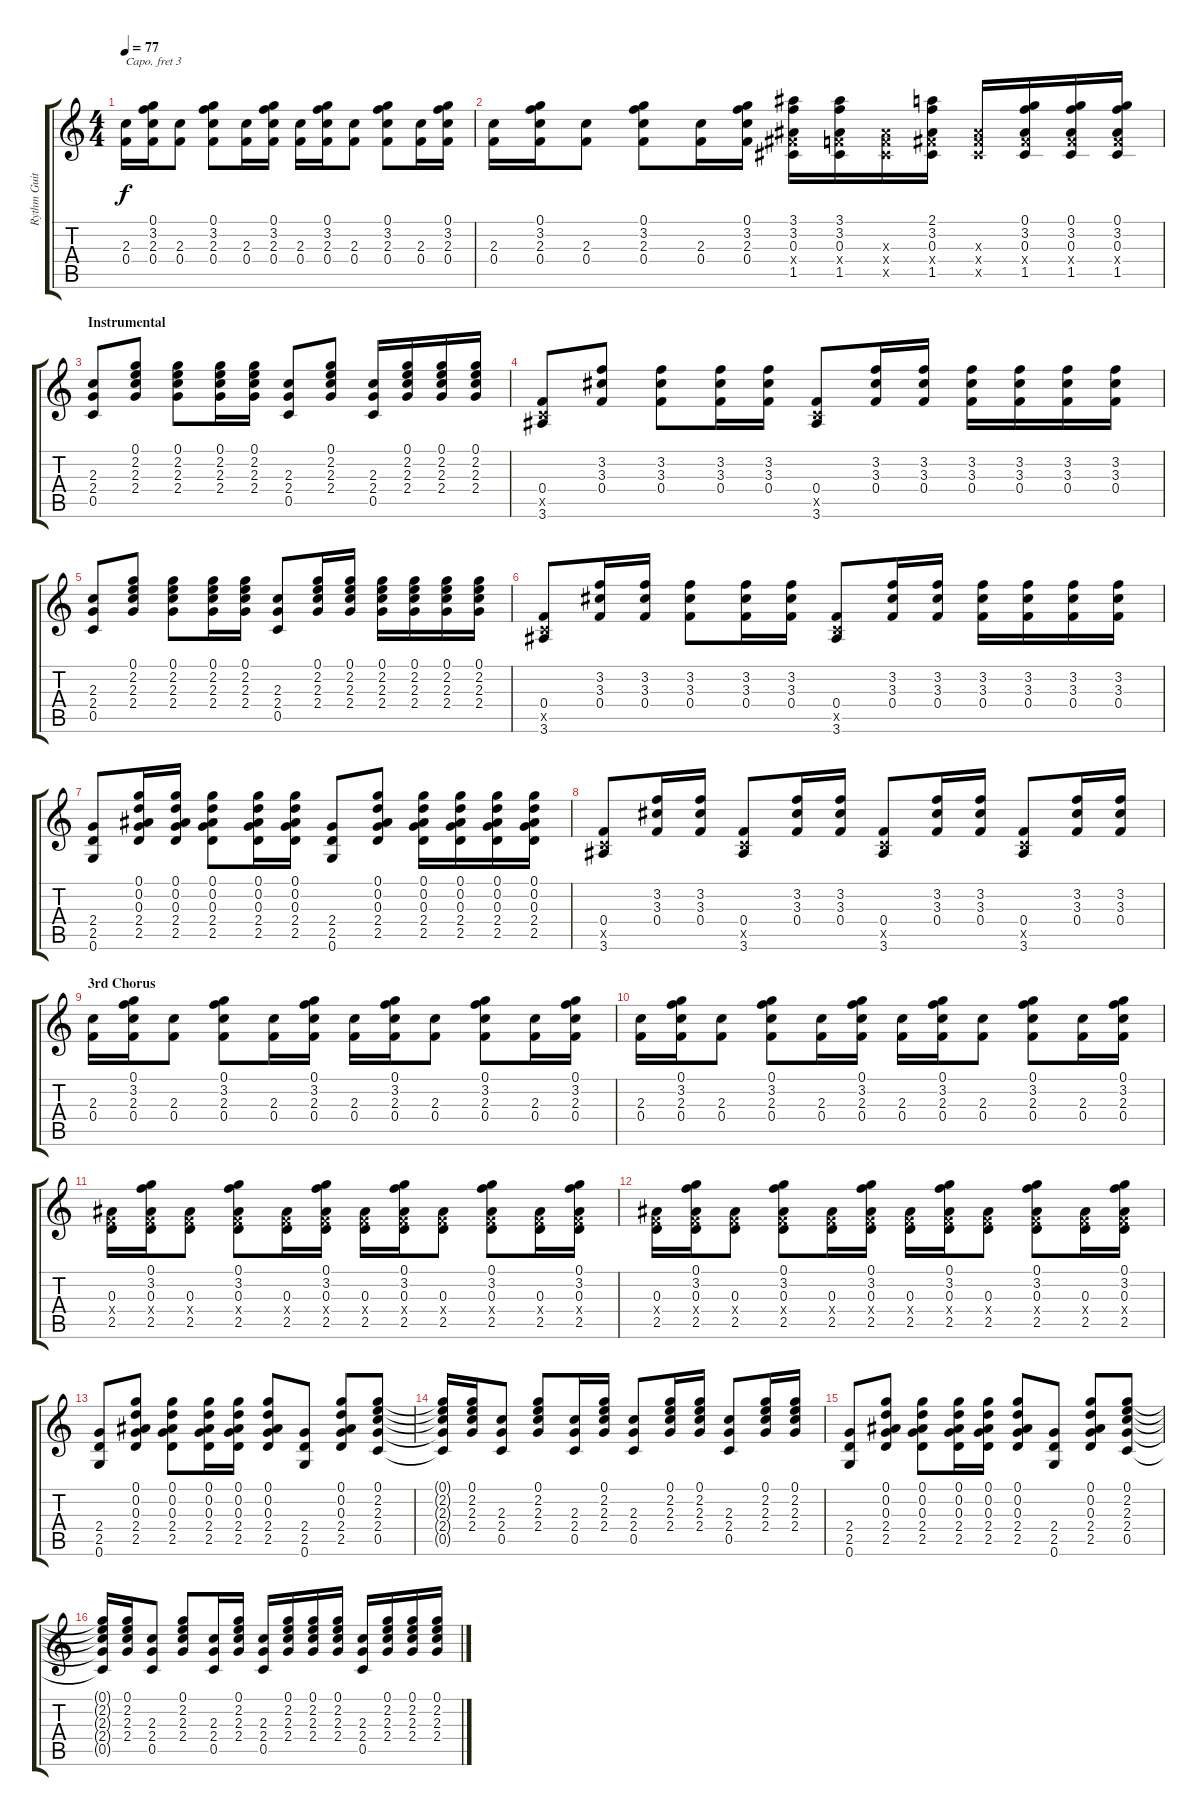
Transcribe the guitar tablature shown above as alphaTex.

\track ("Rythm Guitar 1" "Rythm Guit") {instrument acousticguitarsteel}
\staff {score tabs}
\capo 3
\tuning (E4 B3 G3 D3 A2 E2) {hide}
\ts (4 4)
\tempo 77
\clef g2
\ks c
(2.3 0.4).16{dy f} (0.1 3.2 2.3 0.4).16 (2.3 0.4).8 (0.1 3.2 2.3 0.4).8 (2.3 0.4).16 (0.1 3.2 2.3 0.4).16 (2.3 0.4).16 (0.1 3.2 2.3 0.4).16 (2.3 0.4).8 (0.1 3.2 2.3 0.4).8 (2.3 0.4).16 (0.1 3.2 2.3 0.4).16 |
(2.3 0.4).16 (0.1 3.2 2.3 0.4).16 (2.3 0.4).8 (0.1 3.2 2.3 0.4).8 (2.3 0.4).16 (0.1 3.2 2.3 0.4).16 (3.1 3.2 0.3 1.4{x} 1.5).16 (3.1 3.2 0.3 0.4{x} 1.5).16 (0.3{x} 0.4{x} 1.5{x}).16 (2.1 3.2 0.3 1.4{x} 1.5).16 (0.3{x} 1.4{x} 1.5{x}).16 (0.1 3.2 0.3 1.4{x} 1.5).16 (0.1 3.2 0.3 1.4{x} 1.5).16 (0.1 3.2 0.3 1.4{x} 1.5).16 |
\section ("" "Instrumental")
(2.3 2.4 0.5).8 (0.1 2.2 2.3 2.4).8 (0.1 2.2 2.3 2.4).8 (0.1 2.2 2.3 2.4).16 (0.1 2.2 2.3 2.4).16 (2.3 2.4 0.5).8 (0.1 2.2 2.3 2.4).8 (2.3 2.4 0.5).16 (0.1 2.2 2.3 2.4).16 (0.1 2.2 2.3 2.4).16 (0.1 2.2 2.3 2.4).16 |
(0.4 0.5{x} 3.6).8 (3.2 3.3 0.4).8 (3.2 3.3 0.4).8 (3.2 3.3 0.4).16 (3.2 3.3 0.4).16 (0.4 0.5{x} 3.6).8 (3.2 3.3 0.4).16 (3.2 3.3 0.4).16 (3.2 3.3 0.4).16 (3.2 3.3 0.4).16 (3.2 3.3 0.4).16 (3.2 3.3 0.4).16 |
(2.3 2.4 0.5).8 (0.1 2.2 2.3 2.4).8 (0.1 2.2 2.3 2.4).8 (0.1 2.2 2.3 2.4).16 (0.1 2.2 2.3 2.4).16 (2.3 2.4 0.5).8 (0.1 2.2 2.3 2.4).16 (0.1 2.2 2.3 2.4).16 (0.1 2.2 2.3 2.4).16 (0.1 2.2 2.3 2.4).16 (0.1 2.2 2.3 2.4).16 (0.1 2.2 2.3 2.4).16 |
(0.4 0.5{x} 3.6).8 (3.2 3.3 0.4).16 (3.2 3.3 0.4).16 (3.2 3.3 0.4).8 (3.2 3.3 0.4).16 (3.2 3.3 0.4).16 (0.4 0.5{x} 3.6).8 (3.2 3.3 0.4).16 (3.2 3.3 0.4).16 (3.2 3.3 0.4).16 (3.2 3.3 0.4).16 (3.2 3.3 0.4).16 (3.2 3.3 0.4).16 |
(2.4 2.5 0.6).8 (0.1 0.2 0.3 2.4 2.5).16 (0.1 0.2 0.3 2.4 2.5).16 (0.1 0.2 0.3 2.4 2.5).8 (0.1 0.2 0.3 2.4 2.5).16 (0.1 0.2 0.3 2.4 2.5).16 (2.4 2.5 0.6).8 (0.1 0.2 0.3 2.4 2.5).8 (0.1 0.2 0.3 2.4 2.5).16 (0.1 0.2 0.3 2.4 2.5).16 (0.1 0.2 0.3 2.4 2.5).16 (0.1 0.2 0.3 2.4 2.5).16 |
(0.4 0.5{x} 3.6).8 (3.2 3.3 0.4).16 (3.2 3.3 0.4).16 (0.4 0.5{x} 3.6).8 (3.2 3.3 0.4).16 (3.2 3.3 0.4).16 (0.4 0.5{x} 3.6).8 (3.2 3.3 0.4).16 (3.2 3.3 0.4).16 (0.4 0.5{x} 3.6).8 (3.2 3.3 0.4).16 (3.2 3.3 0.4).16 |
\section ("" "3rd Chorus")
(2.3 0.4).16 (0.1 3.2 2.3 0.4).16 (2.3 0.4).8 (0.1 3.2 2.3 0.4).8 (2.3 0.4).16 (0.1 3.2 2.3 0.4).16 (2.3 0.4).16 (0.1 3.2 2.3 0.4).16 (2.3 0.4).8 (0.1 3.2 2.3 0.4).8 (2.3 0.4).16 (0.1 3.2 2.3 0.4).16 |
(2.3 0.4).16 (0.1 3.2 2.3 0.4).16 (2.3 0.4).8 (0.1 3.2 2.3 0.4).8 (2.3 0.4).16 (0.1 3.2 2.3 0.4).16 (2.3 0.4).16 (0.1 3.2 2.3 0.4).16 (2.3 0.4).8 (0.1 3.2 2.3 0.4).8 (2.3 0.4).16 (0.1 3.2 2.3 0.4).16 |
(0.3 0.4{x} 2.5).16 (0.1 3.2 0.3 0.4{x} 2.5).16 (0.3 0.4{x} 2.5).8 (0.1 3.2 0.3 0.4{x} 2.5).8 (0.3 0.4{x} 2.5).16 (0.1 3.2 0.3 0.4{x} 2.5).16 (0.3 0.4{x} 2.5).16 (0.1 3.2 0.3 0.4{x} 2.5).16 (0.3 0.4{x} 2.5).8 (0.1 3.2 0.3 0.4{x} 2.5).8 (0.3 0.4{x} 2.5).16 (0.1 3.2 0.3 0.4{x} 2.5).16 |
(0.3 0.4{x} 2.5).16 (0.1 3.2 0.3 0.4{x} 2.5).16 (0.3 0.4{x} 2.5).8 (0.1 3.2 0.3 0.4{x} 2.5).8 (0.3 0.4{x} 2.5).16 (0.1 3.2 0.3 0.4{x} 2.5).16 (0.3 0.4{x} 2.5).16 (0.1 3.2 0.3 0.4{x} 2.5).16 (0.3 0.4{x} 2.5).8 (0.1 3.2 0.3 0.4{x} 2.5).8 (0.3 0.4{x} 2.5).16 (0.1 3.2 0.3 0.4{x} 2.5).16 |
(2.4 2.5 0.6).8 (0.1 0.2 0.3 2.4 2.5).8 (0.1 0.2 0.3 2.4 2.5).8 (0.1 0.2 0.3 2.4 2.5).16 (0.1 0.2 0.3 2.4 2.5).16 (0.1 0.2 0.3 2.4 2.5).8 (2.4 2.5 0.6).8 (0.1 0.2 0.3 2.4 2.5).8 (0.1 2.2 2.3 2.4 0.5).8 |
(0.1{t} 2.2{t} 2.3{t} 2.4{t} 0.5{t}).16 (0.1 2.2 2.3 2.4).16 (2.3 2.4 0.5).8 (0.1 2.2 2.3 2.4).8 (2.3 2.4 0.5).16 (0.1 2.2 2.3 2.4).16 (2.3 2.4 0.5).8 (0.1 2.2 2.3 2.4).16 (0.1 2.2 2.3 2.4).16 (2.3 2.4 0.5).8 (0.1 2.2 2.3 2.4).16 (0.1 2.2 2.3 2.4).16 |
(2.4 2.5 0.6).8 (0.1 0.2 0.3 2.4 2.5).8 (0.1 0.2 0.3 2.4 2.5).8 (0.1 0.2 0.3 2.4 2.5).16 (0.1 0.2 0.3 2.4 2.5).16 (0.1 0.2 0.3 2.4 2.5).8 (2.4 2.5 0.6).8 (0.1 0.2 0.3 2.4 2.5).8 (0.1 2.2 2.3 2.4 0.5).8 |
(0.1{t} 2.2{t} 2.3{t} 2.4{t} 0.5{t}).16 (0.1 2.2 2.3 2.4).16 (2.3 2.4 0.5).8 (0.1 2.2 2.3 2.4).8 (2.3 2.4 0.5).16 (0.1 2.2 2.3 2.4).16 (2.3 2.4 0.5).16 (0.1 2.2 2.3 2.4).16 (0.1 2.2 2.3 2.4).16 (0.1 2.2 2.3 2.4).16 (2.3 2.4 0.5).16 (0.1 2.2 2.3 2.4).16 (0.1 2.2 2.3 2.4).16 (0.1 2.2 2.3 2.4).16
